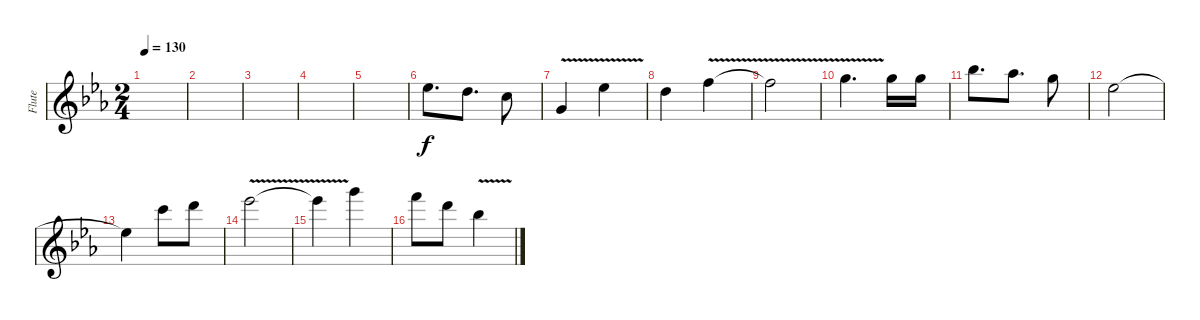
\track ("Flute" "Flute") {instrument flute}
\staff {score}
\tuning (G4 E4 C4 G3 E3 C3 G2) {hide}
\ts (2 4)
\tempo 130
\clef g2
\ks cminor
|
|
|
|
|
8.1.8{d} 7.1.8{d} 8.2.8 |
7.3{v}.4 8.1{v}.4 |
7.1.4 10.1{v}.4 |
10.1{t}.2 |
12.1{v}.4{d} 12.1.16 12.1.16 |
15.1.8{d} 13.1.8{d} 12.1.8 |
11.2.2 |
11.2{t}.4 17.1.8 19.1.8 |
20.1{v}.2 |
20.1{t}.4 24.1.4 |
22.1.8 22.2.8 22.3{v}.4
